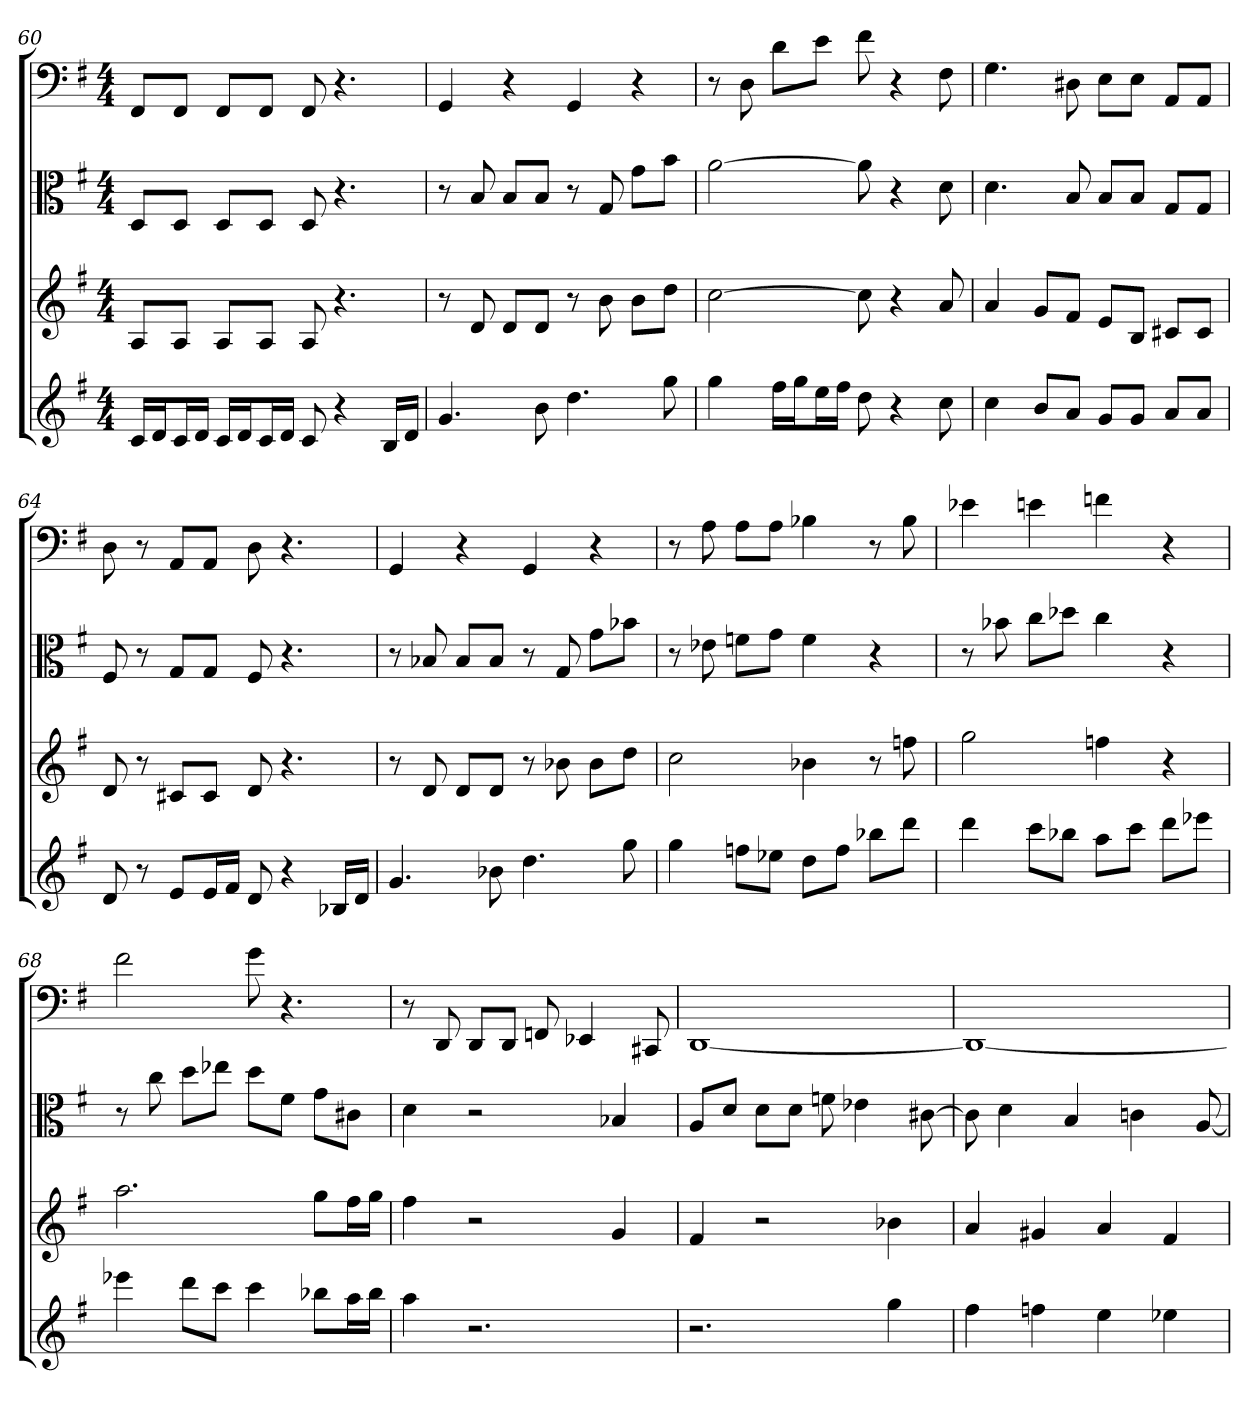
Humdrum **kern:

**kern	**kern	**kern	**kern
*part4	*part3	*part2	*part1
*staff4	*staff3	*staff2	*staff1
*	*	*clefC3	*clefF4
*k[f#]	*k[f#]	*k[f#]	*k[f#]
*G:	*G:	*G:	*G:
*M4/4	*M4/4	*M4/4	*M4/4
=60	=60	=60	=60
16cLL	8AL	8D/L	8FF#/L
16dJ	.	.	.
16cL	8AJ	8D/J	8FF#/J
16dJJ	.	.	.
16cLL	8AL	8D/L	8FF#/L
16dJ	.	.	.
16cL	8AJ	8D/J	8FF#/J
16dJJ	.	.	.
8c	8A	8D	8FF#
4r	4.r	4.r	4.r
16BLL	.	.	.
16dJJ	.	.	.
=61	=61	=61	=61
4.g	8r	8r	4GG
.	8d	8B	.
.	8dL	8B/L	4r
8b	8dJ	8B/J	.
4.dd	8r	8r	4GG
.	8b	8G	.
.	8bL	8g\L	4r
8gg	8ddJ	8b\J	.
=62	=62	=62	=62
4gg	[2cc	[2a	8r
.	.	.	8D
16ff#LL	.	.	8d\L
16ggJ	.	.	.
16eeL	.	.	8e\J
16ff#JJ	.	.	.
8dd	8cc]	8a]	8f#
4r	4r	4r	4r
8cc	8a	8d	8F#
=63	=63	=63	=63
4cc	4a	4.d	4.G
8bL	8gL	.	.
8aJ	8f#J	8B	8D#X
8gL	8eL	8B/L	8E\L
8gJ	8BJ	8B/J	8E\J
8aL	8c#XL	8G/L	8AA/L
8aJ	8c#J	8G/J	8AA/J
=64	=64	=64	=64
8d	8d	8F#	8D
8r	8r	8r	8r
8eL	8c#XL	8G/L	8AA/L
16eL	8c#J	8G/J	8AA/J
16f#JJ	.	.	.
8d	8d	8F#	8D
4r	4.r	4.r	4.r
16B-XLL	.	.	.
16dJJ	.	.	.
=65	=65	=65	=65
4.g	8r	8r	4GG
.	8d	8B-X	.
.	8dL	8B-/L	4r
8b-X	8dJ	8B-/J	.
4.dd	8r	8r	4GG
.	8b-X	8G	.
.	8b-L	8g\L	4r
8gg	8ddJ	8b-X\J	.
=66	=66	=66	=66
4gg	2cc	8r	8r
.	.	8e-X	8A
8ffnL	.	8fn\L	8A\L
8ee-XJ	.	8g\J	8A\J
8ddL	4b-X	4f	4B-X
8ffJ	.	.	.
8bb-XL	8r	4r	8r
8dddJ	8ffn	.	8B-
=67	=67	=67	=67
4ddd	2gg	8r	4e-X
.	.	8b-X	.
8cccL	.	8cc\L	4en
8bb-XJ	.	8dd-X\J	.
8aaL	4ffn	4cc	4fn
8cccJ	.	.	.
8dddL	4r	4r	4r
8eee-XJ	.	.	.
=68	=68	=68	=68
4eee-X	2.aa	8r	2f#
.	.	8cc	.
8dddL	.	8dd\L	.
8cccJ	.	8ee-X\J	.
4ccc	.	8dd\L	8g
.	.	8f#\J	4.r
8bb-XL	8ggL	8g\L	.
16aaL	16ff#L	8c#X\J	.
16bb-JJ	16ggJJ	.	.
=69	=69	=69	=69
4aa	4ff#	4d	8r
.	.	.	8DD
2.r	2r	2r	8DD/L
.	.	.	8DD/J
.	.	.	8FFn
.	.	.	4EE-X
.	4g	4B-X	.
.	.	.	8CC#X
=70	=70	=70	=70
2.r	4f#	8A/L	[1DD
.	.	8d/J	.
.	2r	8d\L	.
.	.	8d\J	.
.	.	8fn	.
.	.	4e-X	.
4gg	4b-X	.	.
.	.	[8c#X	.
=71	=71	=71	=71
4ff#	4a	8c#]	1DD_
.	.	4d	.
4ffn	4g#X	.	.
.	.	4B	.
4ee	4a	.	.
.	.	4cn	.
4ee-X	4f#	.	.
.	.	[8A	.
=	=	=	=
*-	*-	*-	*-
